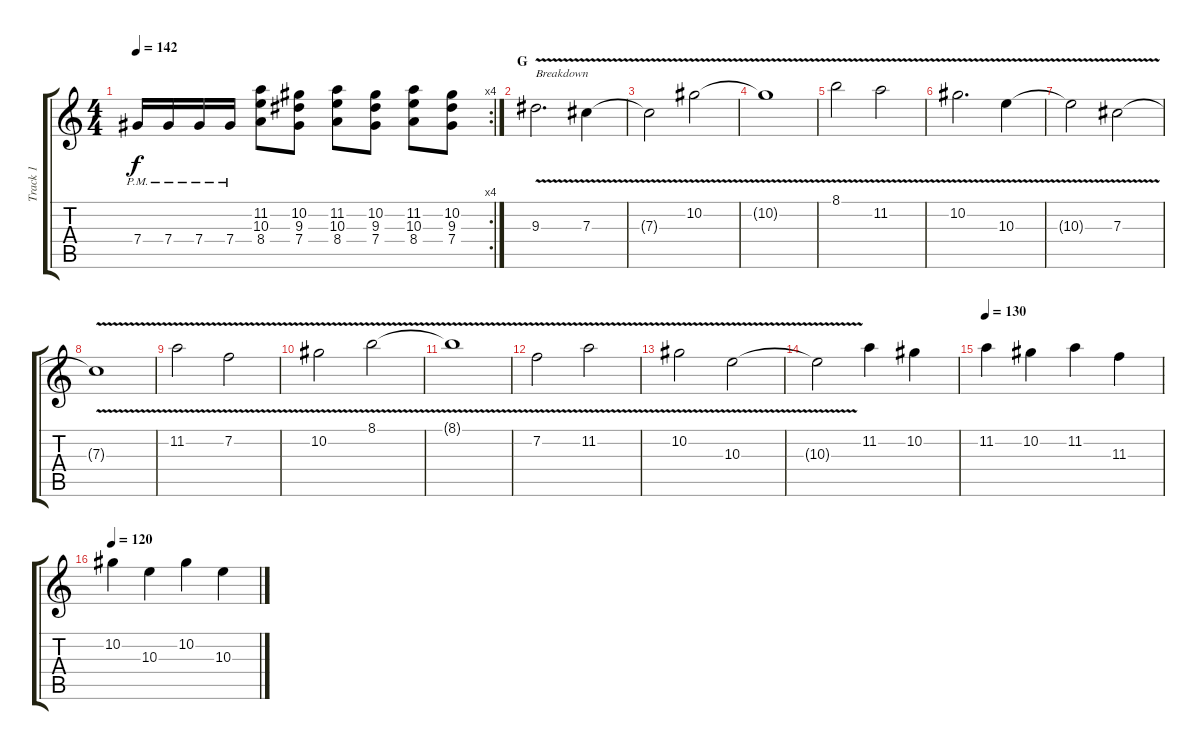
\track ("Track 1" "Track 1") {instrument distortionguitar}
\staff {score tabs}
\tuning (Eb4 Bb3 Gb3 Db3 Ab2 Db2) {hide}
\rc 4
\ts (4 4)
\tempo 142
\clef g2
\ks c
7.4{pm}.16{dy f} 7.4{pm}.16 7.4{pm}.16 7.4{pm}.16 (11.2 10.3 8.4).8 (10.2 9.3 7.4).8 (11.2 10.3 8.4).8 (10.2 9.3 7.4).8 (11.2 10.3 8.4).8 (10.2 9.3 7.4).8 |
\section ("" "G")
9.3{v}.2{d txt "Breakdown"} 7.3{v}.4 |
7.3{v t}.2 10.2{v}.2 |
10.2{v t}.1 |
8.1{v}.2 11.2{v}.2 |
10.2{v}.2{d} 10.3{v}.4 |
10.3{v t}.2 7.3{v}.2 |
7.3{v t}.1 |
11.2{v}.2 7.2{v}.2 |
10.2{v}.2 8.1{v}.2 |
8.1{v t}.1 |
7.2{v}.2 11.2{v}.2 |
10.2{v}.2 10.3{v}.2 |
10.3{v t}.2 11.2.4 10.2.4 |
\tempo 130
11.2.4 10.2.4 11.2.4 11.3.4 |
\tempo 120
10.2.4 10.3.4 10.2.4 10.3.4
